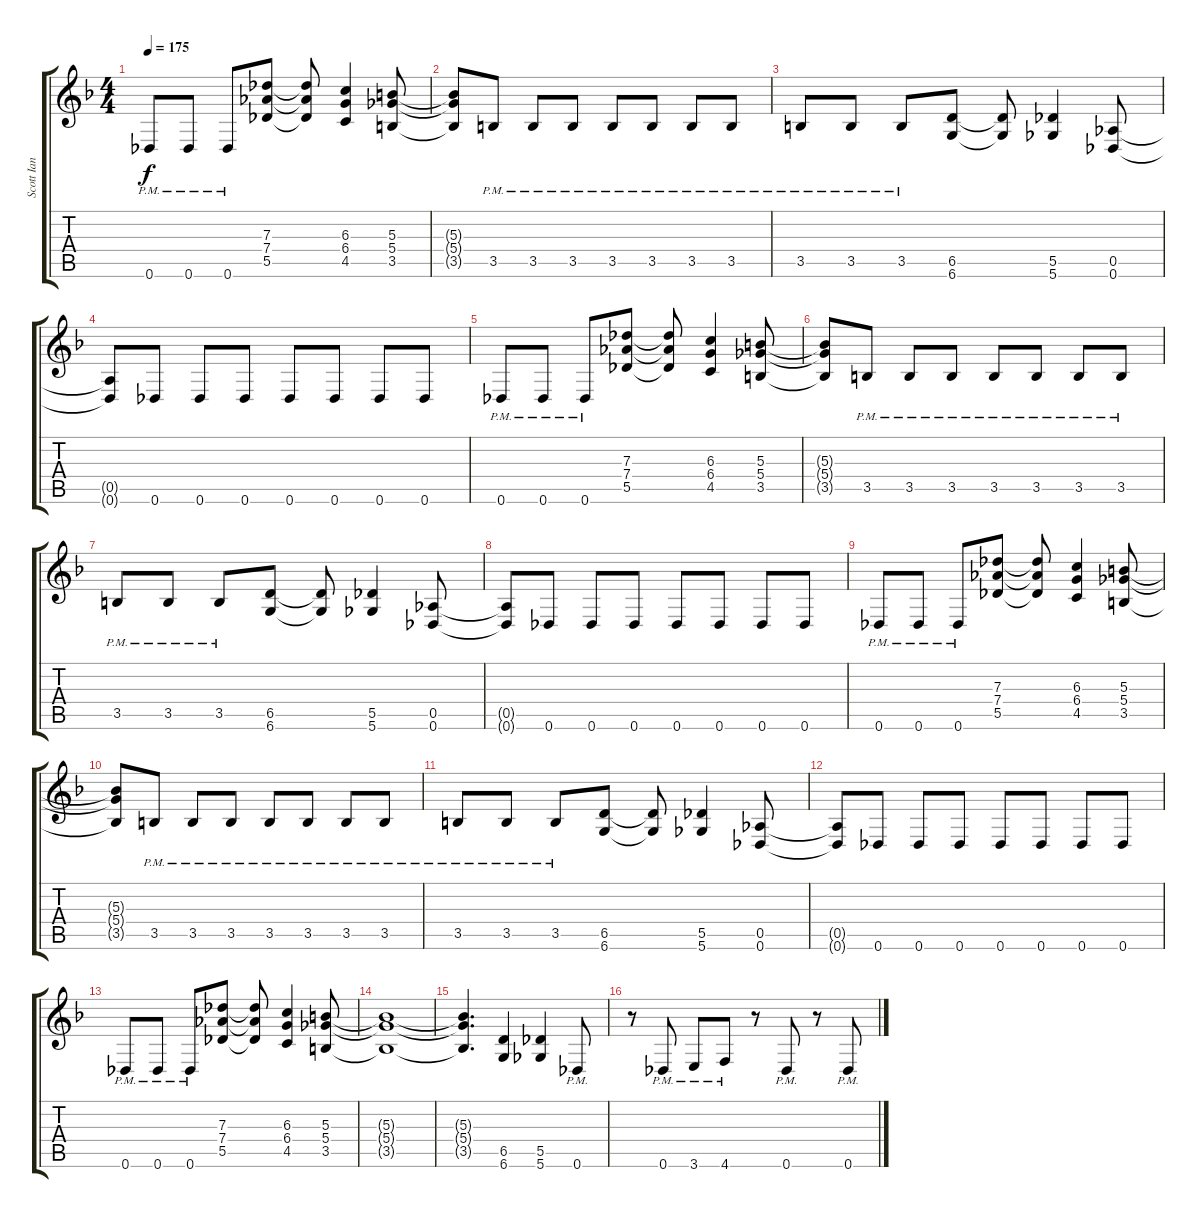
\track ("Scott Ian" "Scott Ian") {instrument distortionguitar}
\staff {score tabs}
\tuning (Eb4 Bb3 Gb3 Db3 Ab2 Db2) {hide}
\ts (4 4)
\tempo 175
\clef g2
\ks f
0.6{pm}.8{dy f} 0.6{pm}.8 0.6{pm}.8 (7.3 7.4 5.5).8 (7.3{t} 7.4{t} 5.5{t}).8 (6.3 6.4 4.5).4 (5.3 5.4 3.5).8 |
(5.3{t} 5.4{t} 3.5{t}).8 3.5{pm}.8 3.5{pm}.8 3.5{pm}.8 3.5{pm}.8 3.5{pm}.8 3.5{pm}.8 3.5{pm}.8 |
3.5{pm}.8 3.5{pm}.8 3.5{pm}.8 (6.5 6.6).8 (6.5{t} 6.6{t}).8 (5.5 5.6).4 (0.5 0.6).8 |
(0.5{t} 0.6{t}).8 0.6.8 0.6.8 0.6.8 0.6.8 0.6.8 0.6.8 0.6.8 |
0.6{pm}.8 0.6{pm}.8 0.6{pm}.8 (7.3 7.4 5.5).8 (7.3{t} 7.4{t} 5.5{t}).8 (6.3 6.4 4.5).4 (5.3 5.4 3.5).8 |
(5.3{t} 5.4{t} 3.5{t}).8 3.5{pm}.8 3.5{pm}.8 3.5{pm}.8 3.5{pm}.8 3.5{pm}.8 3.5{pm}.8 3.5{pm}.8 |
3.5{pm}.8 3.5{pm}.8 3.5{pm}.8 (6.5 6.6).8 (6.5{t} 6.6{t}).8 (5.5 5.6).4 (0.5 0.6).8 |
(0.5{t} 0.6{t}).8 0.6.8 0.6.8 0.6.8 0.6.8 0.6.8 0.6.8 0.6.8 |
0.6{pm}.8 0.6{pm}.8 0.6{pm}.8 (7.3 7.4 5.5).8 (7.3{t} 7.4{t} 5.5{t}).8 (6.3 6.4 4.5).4 (5.3 5.4 3.5).8 |
(5.3{t} 5.4{t} 3.5{t}).8 3.5{pm}.8 3.5{pm}.8 3.5{pm}.8 3.5{pm}.8 3.5{pm}.8 3.5{pm}.8 3.5{pm}.8 |
3.5{pm}.8 3.5{pm}.8 3.5{pm}.8 (6.5 6.6).8 (6.5{t} 6.6{t}).8 (5.5 5.6).4 (0.5 0.6).8 |
(0.5{t} 0.6{t}).8 0.6.8 0.6.8 0.6.8 0.6.8 0.6.8 0.6.8 0.6.8 |
0.6{pm}.8 0.6{pm}.8 0.6{pm}.8 (7.3 7.4 5.5).8 (7.3{t} 7.4{t} 5.5{t}).8 (6.3 6.4 4.5).4 (5.3 5.4 3.5).8 |
(5.3{t} 5.4{t} 3.5{t}).1 |
(5.3{t} 5.4{t} 3.5{t}).4{d} (6.5 6.6).4 (5.5 5.6).4 0.6{pm}.8 |
r.8 0.6{pm}.8 3.6{pm}.8 4.6{pm}.8 r.8 0.6{pm}.8 r.8 0.6{pm}.8
